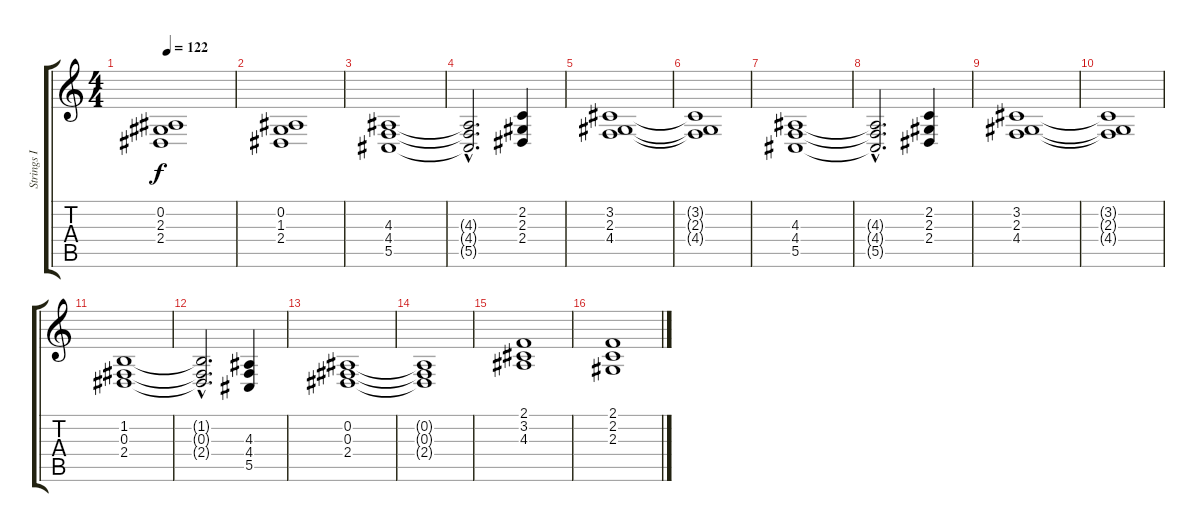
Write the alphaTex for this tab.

\track ("Strings I" "Strings I") {instrument synthstrings2}
\staff {score tabs}
\tuning (Eb4 Bb3 Gb3 Db3 Ab2 Eb2) {hide}
\ts (4 4)
\tempo 122
\clef g2
\ks c
(0.2 2.3 2.4).1{dy f} |
(0.2 1.3 2.4).1 |
(4.3 4.4 5.5).1 |
(4.3{hac t} 4.4{hac t} 5.5{hac t}).2{d} (2.2 2.3 2.4).4 |
(3.2 2.3 4.4).1 |
(3.2{t} 2.3{t} 4.4{t}).1 |
(4.3 4.4 5.5).1 |
(4.3{hac t} 4.4{hac t} 5.5{hac t}).2{d} (2.2 2.3 2.4).4 |
(3.2 2.3 4.4).1 |
(3.2{t} 2.3{t} 4.4{t}).1 |
(1.2 0.3 2.4).1 |
(1.2{hac t} 0.3{hac t} 2.4{hac t}).2{d} (4.3 4.4 5.5).4 |
(0.2 0.3 2.4).1 |
(0.2{t} 0.3{t} 2.4{t}).1 |
(2.1 3.2 4.3).1 |
(2.1 2.2 2.3).1
